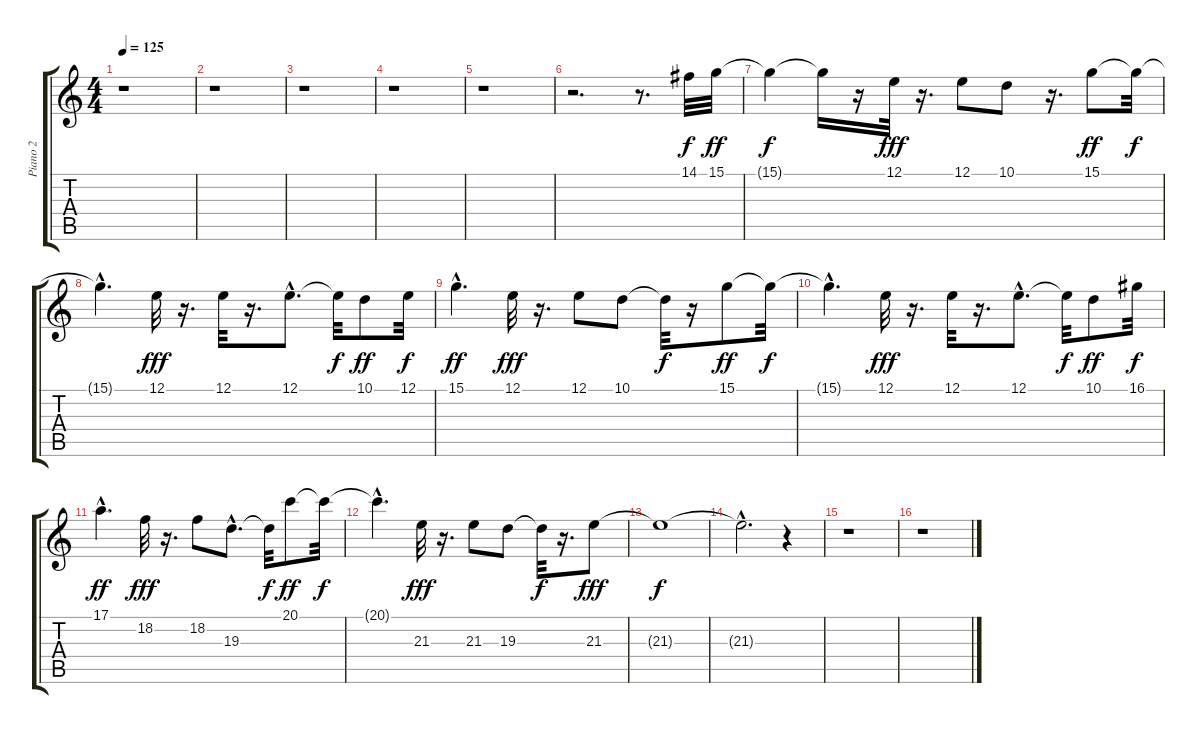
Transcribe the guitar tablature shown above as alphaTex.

\track ("Piano 2" "Piano 2") {instrument brightacousticpiano}
\staff {score tabs}
\tuning (E4 B3 G3 D3 A2 E2) {hide}
\ts (4 4)
\tempo 125
\clef g2
\ks c
r.1{dy f} |
r.1 |
r.1 |
r.1 |
r.1 |
r.2{d} r.8{d} 14.1.32 15.1.32{dy ff} |
15.1{t}.4{dy f} 15.1{t}.16 r.16 12.1.32{dy fff} r.16{d} 12.1.8 10.1.8 r.16{d} 15.1.8{dy ff} 15.1{t}.32{dy f} |
15.1{hac t}.4{d} 12.1.32{dy fff} r.16{d} 12.1.32 r.16{d} 12.1{hac}.8{d} 12.1{t}.32{dy f} 10.1.8{dy ff} 12.1.32{dy f} |
15.1{hac}.4{d dy ff} 12.1.32{dy fff} r.16{d} 12.1.8 10.1.8 10.1{t}.32{dy f} r.16 15.1.8{dy ff} 15.1{t}.32{dy f} |
15.1{hac t}.4{d} 12.1.32{dy fff} r.16{d} 12.1.32 r.16{d} 12.1{hac}.8{d} 12.1{t}.32{dy f} 10.1.8{dy ff} 16.1.32{dy f} |
17.1{hac}.4{d dy ff} 18.2.32{dy fff} r.16{d} 18.2.8 19.3{hac}.8{d} 19.3{t}.32{dy f} 20.1.8{dy ff} 20.1{t}.32{dy f} |
20.1{hac t}.4{d} 21.3.32{dy fff} r.16{d} 21.3.8 19.3.8 19.3{t}.32{dy f} r.16{d} 21.3.8{dy fff} |
21.3{t}.1{dy f} |
21.3{hac t}.2{d} r.4 |
r.1 |
r.1
